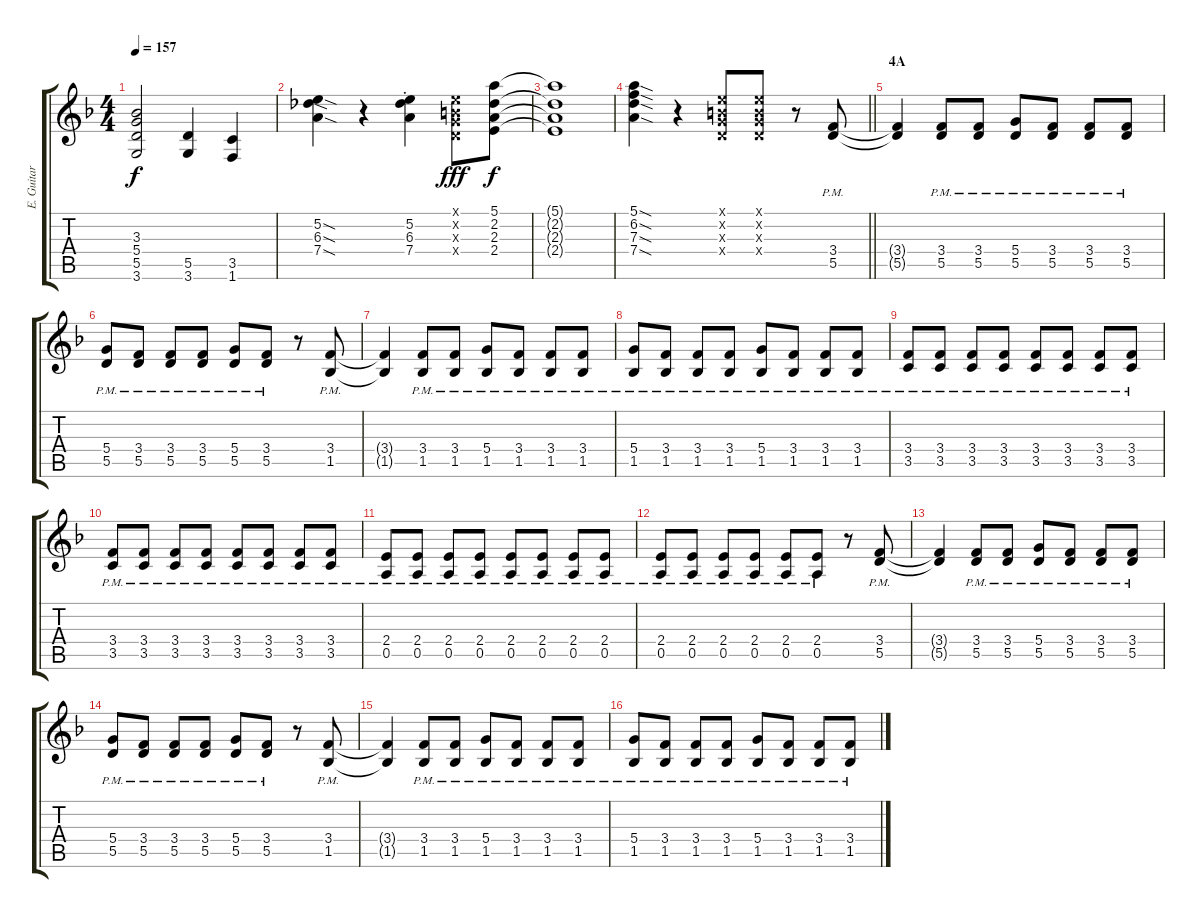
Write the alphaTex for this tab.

\track ("E. Guitar I" "E. Guitar ") {instrument electricguitarjazz}
\staff {score tabs}
\tuning (E4 B3 G3 D3 A2 E2) {hide}
\ts (4 4)
\tempo 157
\clef g2
\ks f
(3.3 5.4 5.5 3.6).2{dy f} (5.5 3.6).4 (3.5 1.6).4 |
(5.2{sod} 6.3{sod} 7.4{sod}).4 r.4 (5.2{st} 6.3{st} 7.4{st}).4 (0.1{x} 0.2{x} 0.3{x} 0.4{x}).8{dy fff} (5.1 2.2 2.3 2.4).8{dy f} |
(5.1{t} 2.2{t} 2.3{t} 2.4{t}).1 |
\barLineRight lightlight
(5.1{sod} 6.2{sod} 7.3{sod} 7.4{sod}).4 r.4 (0.1{x} 0.2{x} 0.3{x} 0.4{x}).8 (0.1{x} 0.2{x} 0.3{x} 0.4{x}).8 r.8 (3.4{pm} 5.5{pm}).8 |
\section ("" "4A")
(3.4{t} 5.5{t}).4 (3.4{pm} 5.5{pm}).8 (3.4{pm} 5.5{pm}).8 (5.4{pm} 5.5{pm}).8 (3.4{pm} 5.5{pm}).8 (3.4{pm} 5.5{pm}).8 (3.4{pm} 5.5{pm}).8 |
(5.4{pm} 5.5{pm}).8 (3.4{pm} 5.5{pm}).8 (3.4{pm} 5.5{pm}).8 (3.4{pm} 5.5{pm}).8 (5.4{pm} 5.5{pm}).8 (3.4{pm} 5.5{pm}).8 r.8 (3.4{pm} 1.5{pm}).8 |
(3.4{t} 1.5{t}).4 (3.4{pm} 1.5{pm}).8 (3.4{pm} 1.5{pm}).8 (5.4{pm} 1.5{pm}).8 (3.4{pm} 1.5{pm}).8 (3.4{pm} 1.5{pm}).8 (3.4{pm} 1.5{pm}).8 |
(5.4{pm} 1.5{pm}).8 (3.4{pm} 1.5{pm}).8 (3.4{pm} 1.5{pm}).8 (3.4{pm} 1.5{pm}).8 (5.4{pm} 1.5{pm}).8 (3.4{pm} 1.5{pm}).8 (3.4{pm} 1.5{pm}).8 (3.4{pm} 1.5{pm}).8 |
(3.4{pm} 3.5{pm}).8 (3.4{pm} 3.5{pm}).8 (3.4{pm} 3.5{pm}).8 (3.4{pm} 3.5{pm}).8 (3.4{pm} 3.5{pm}).8 (3.4{pm} 3.5{pm}).8 (3.4{pm} 3.5{pm}).8 (3.4{pm} 3.5{pm}).8 |
(3.4{pm} 3.5{pm}).8 (3.4{pm} 3.5{pm}).8 (3.4{pm} 3.5{pm}).8 (3.4{pm} 3.5{pm}).8 (3.4{pm} 3.5{pm}).8 (3.4{pm} 3.5{pm}).8 (3.4{pm} 3.5{pm}).8 (3.4{pm} 3.5{pm}).8 |
(2.4{pm} 0.5{pm}).8 (2.4{pm} 0.5{pm}).8 (2.4{pm} 0.5{pm}).8 (2.4{pm} 0.5{pm}).8 (2.4{pm} 0.5{pm}).8 (2.4{pm} 0.5{pm}).8 (2.4{pm} 0.5{pm}).8 (2.4{pm} 0.5{pm}).8 |
(2.4{pm} 0.5{pm}).8 (2.4{pm} 0.5{pm}).8 (2.4{pm} 0.5{pm}).8 (2.4{pm} 0.5{pm}).8 (2.4{pm} 0.5{pm}).8 (2.4{pm} 0.5{pm}).8 r.8 (3.4{pm} 5.5{pm}).8 |
(3.4{t} 5.5{t}).4 (3.4{pm} 5.5{pm}).8 (3.4{pm} 5.5{pm}).8 (5.4{pm} 5.5{pm}).8 (3.4{pm} 5.5{pm}).8 (3.4{pm} 5.5{pm}).8 (3.4{pm} 5.5{pm}).8 |
(5.4{pm} 5.5{pm}).8 (3.4{pm} 5.5{pm}).8 (3.4{pm} 5.5{pm}).8 (3.4{pm} 5.5{pm}).8 (5.4{pm} 5.5{pm}).8 (3.4{pm} 5.5{pm}).8 r.8 (3.4{pm} 1.5{pm}).8 |
(3.4{t} 1.5{t}).4 (3.4{pm} 1.5{pm}).8 (3.4{pm} 1.5{pm}).8 (5.4{pm} 1.5{pm}).8 (3.4{pm} 1.5{pm}).8 (3.4{pm} 1.5{pm}).8 (3.4{pm} 1.5{pm}).8 |
(5.4{pm} 1.5{pm}).8 (3.4{pm} 1.5{pm}).8 (3.4{pm} 1.5{pm}).8 (3.4{pm} 1.5{pm}).8 (5.4{pm} 1.5{pm}).8 (3.4{pm} 1.5{pm}).8 (3.4{pm} 1.5{pm}).8 (3.4{pm} 1.5{pm}).8
